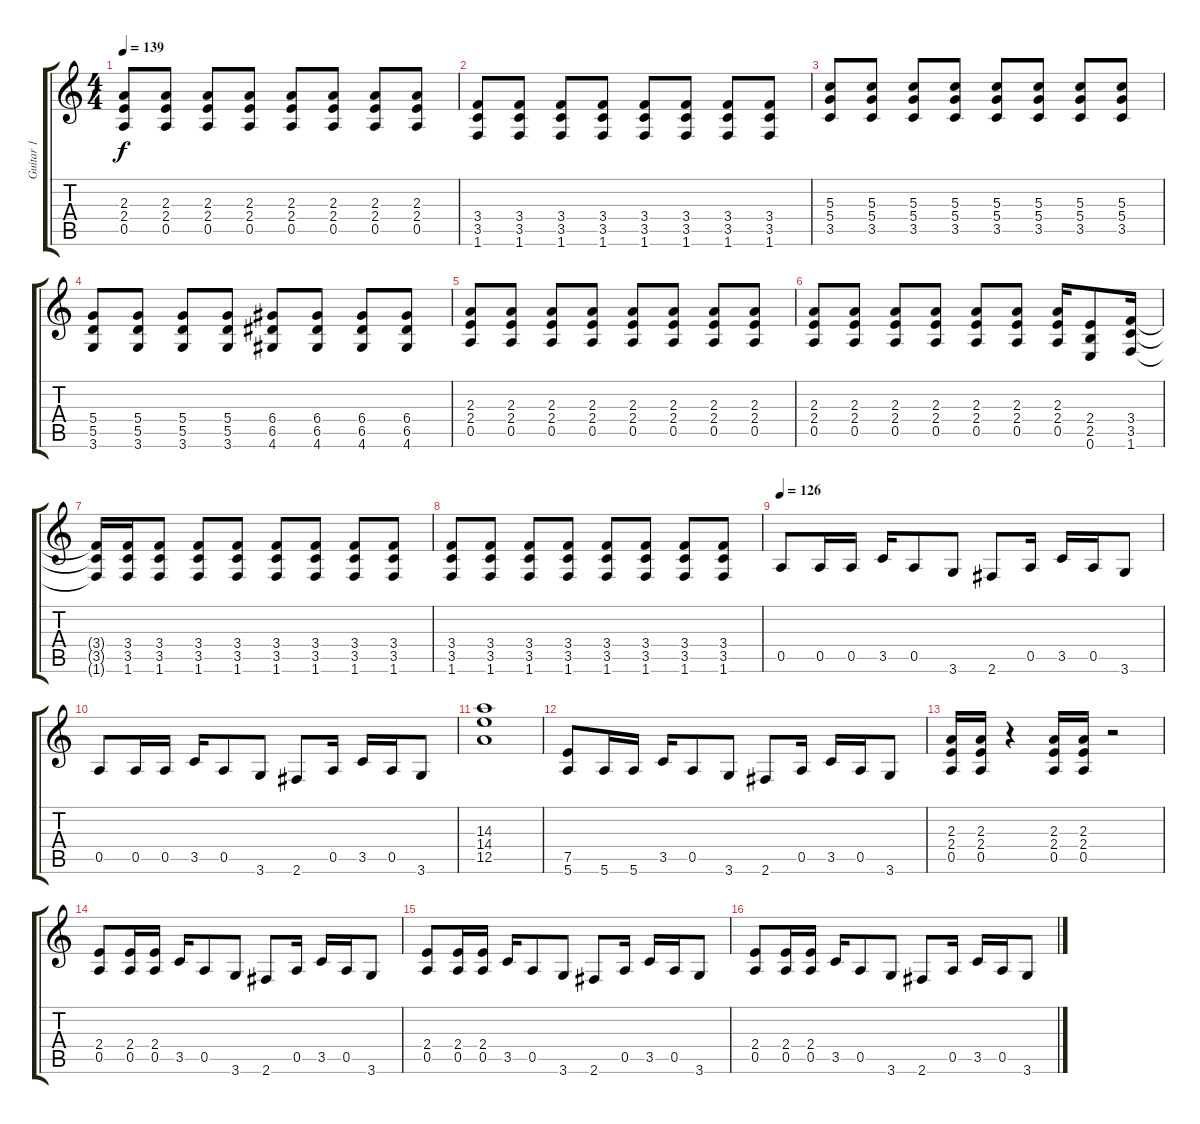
\track ("Guitar 1" "Guitar 1") {instrument distortionguitar}
\staff {score tabs}
\tuning (E4 B3 G3 D3 A2 E2) {hide}
\ts (4 4)
\tempo 139
\clef g2
\ks c
(2.3 2.4 0.5).8{dy f} (2.3 2.4 0.5).8 (2.3 2.4 0.5).8 (2.3 2.4 0.5).8 (2.3 2.4 0.5).8 (2.3 2.4 0.5).8 (2.3 2.4 0.5).8 (2.3 2.4 0.5).8 |
(3.4 3.5 1.6).8 (3.4 3.5 1.6).8 (3.4 3.5 1.6).8 (3.4 3.5 1.6).8 (3.4 3.5 1.6).8 (3.4 3.5 1.6).8 (3.4 3.5 1.6).8 (3.4 3.5 1.6).8 |
(5.3 5.4 3.5).8 (5.3 5.4 3.5).8 (5.3 5.4 3.5).8 (5.3 5.4 3.5).8 (5.3 5.4 3.5).8 (5.3 5.4 3.5).8 (5.3 5.4 3.5).8 (5.3 5.4 3.5).8 |
(5.4 5.5 3.6).8 (5.4 5.5 3.6).8 (5.4 5.5 3.6).8 (5.4 5.5 3.6).8 (6.4 6.5 4.6).8 (6.4 6.5 4.6).8 (6.4 6.5 4.6).8 (6.4 6.5 4.6).8 |
(2.3 2.4 0.5).8 (2.3 2.4 0.5).8 (2.3 2.4 0.5).8 (2.3 2.4 0.5).8 (2.3 2.4 0.5).8 (2.3 2.4 0.5).8 (2.3 2.4 0.5).8 (2.3 2.4 0.5).8 |
(2.3 2.4 0.5).8 (2.3 2.4 0.5).8 (2.3 2.4 0.5).8 (2.3 2.4 0.5).8 (2.3 2.4 0.5).8 (2.3 2.4 0.5).8 (2.3 2.4 0.5).16 (2.4 2.5 0.6).8 (3.4 3.5 1.6).16 |
(3.4{t} 3.5{t} 1.6{t}).16 (3.4 3.5 1.6).16 (3.4 3.5 1.6).8 (3.4 3.5 1.6).8 (3.4 3.5 1.6).8 (3.4 3.5 1.6).8 (3.4 3.5 1.6).8 (3.4 3.5 1.6).8 (3.4 3.5 1.6).8 |
(3.4 3.5 1.6).8 (3.4 3.5 1.6).8 (3.4 3.5 1.6).8 (3.4 3.5 1.6).8 (3.4 3.5 1.6).8 (3.4 3.5 1.6).8 (3.4 3.5 1.6).8 (3.4 3.5 1.6).8 |
\tempo 126
0.5.8 0.5.16 0.5.16 3.5.16 0.5.8 3.6.8 2.6.8 0.5.16 3.5.16 0.5.16 3.6.8 |
0.5.8 0.5.16 0.5.16 3.5.16 0.5.8 3.6.8 2.6.8 0.5.16 3.5.16 0.5.16 3.6.8 |
(14.3 14.4 12.5).1 |
(7.5 5.6).8 5.6.16 5.6.16 3.5.16 0.5.8 3.6.8 2.6.8 0.5.16 3.5.16 0.5.16 3.6.8 |
(2.3 2.4 0.5).16 (2.3 2.4 0.5).16 r.4 (2.3 2.4 0.5).16 (2.3 2.4 0.5).16 r.2 |
(2.4 0.5).8 (2.4 0.5).16 (2.4 0.5).16 3.5.16 0.5.8 3.6.8 2.6.8 0.5.16 3.5.16 0.5.16 3.6.8 |
(2.4 0.5).8 (2.4 0.5).16 (2.4 0.5).16 3.5.16 0.5.8 3.6.8 2.6.8 0.5.16 3.5.16 0.5.16 3.6.8 |
(2.4 0.5).8 (2.4 0.5).16 (2.4 0.5).16 3.5.16 0.5.8 3.6.8 2.6.8 0.5.16 3.5.16 0.5.16 3.6.8
